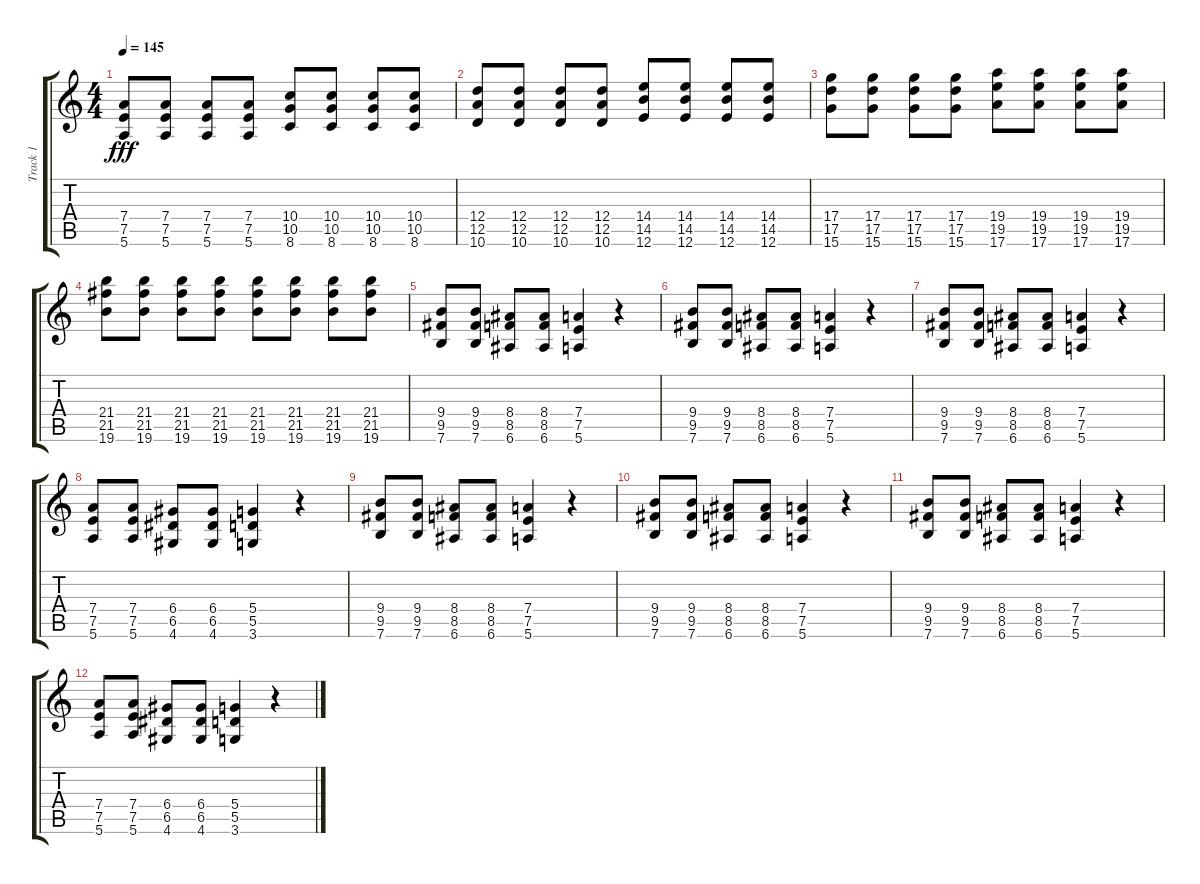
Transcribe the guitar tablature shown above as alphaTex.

\track ("Track 1" "Track 1") {instrument distortionguitar}
\staff {score tabs}
\tuning (E4 B3 G3 D3 A2 E2) {hide}
\ts (4 4)
\tempo 145
\clef g2
\ks c
(7.4 7.5 5.6).8{dy fff} (7.4 7.5 5.6).8 (7.4 7.5 5.6).8 (7.4 7.5 5.6).8 (10.4 10.5 8.6).8 (10.4 10.5 8.6).8 (10.4 10.5 8.6).8 (10.4 10.5 8.6).8 |
(12.4 12.5 10.6).8 (12.4 12.5 10.6).8 (12.4 12.5 10.6).8 (12.4 12.5 10.6).8 (14.4 14.5 12.6).8 (14.4 14.5 12.6).8 (14.4 14.5 12.6).8 (14.4 14.5 12.6).8 |
(17.4 17.5 15.6).8 (17.4 17.5 15.6).8 (17.4 17.5 15.6).8 (17.4 17.5 15.6).8 (19.4 19.5 17.6).8 (19.4 19.5 17.6).8 (19.4 19.5 17.6).8 (19.4 19.5 17.6).8 |
(21.4 21.5 19.6).8 (21.4 21.5 19.6).8 (21.4 21.5 19.6).8 (21.4 21.5 19.6).8 (21.4 21.5 19.6).8 (21.4 21.5 19.6).8 (21.4 21.5 19.6).8 (21.4 21.5 19.6).8 |
(9.4 9.5 7.6).8 (9.4 9.5 7.6).8 (8.4 8.5 6.6).8 (8.4 8.5 6.6).8 (7.4 7.5 5.6).4 r.4 |
(9.4 9.5 7.6).8 (9.4 9.5 7.6).8 (8.4 8.5 6.6).8 (8.4 8.5 6.6).8 (7.4 7.5 5.6).4 r.4 |
(9.4 9.5 7.6).8 (9.4 9.5 7.6).8 (8.4 8.5 6.6).8 (8.4 8.5 6.6).8 (7.4 7.5 5.6).4 r.4 |
(7.4 7.5 5.6).8 (7.4 7.5 5.6).8 (6.4 6.5 4.6).8 (6.4 6.5 4.6).8 (5.4 5.5 3.6).4 r.4 |
(9.4 9.5 7.6).8 (9.4 9.5 7.6).8 (8.4 8.5 6.6).8 (8.4 8.5 6.6).8 (7.4 7.5 5.6).4 r.4 |
(9.4 9.5 7.6).8 (9.4 9.5 7.6).8 (8.4 8.5 6.6).8 (8.4 8.5 6.6).8 (7.4 7.5 5.6).4 r.4 |
(9.4 9.5 7.6).8 (9.4 9.5 7.6).8 (8.4 8.5 6.6).8 (8.4 8.5 6.6).8 (7.4 7.5 5.6).4 r.4 |
(7.4 7.5 5.6).8 (7.4 7.5 5.6).8 (6.4 6.5 4.6).8 (6.4 6.5 4.6).8 (5.4 5.5 3.6).4 r.4
